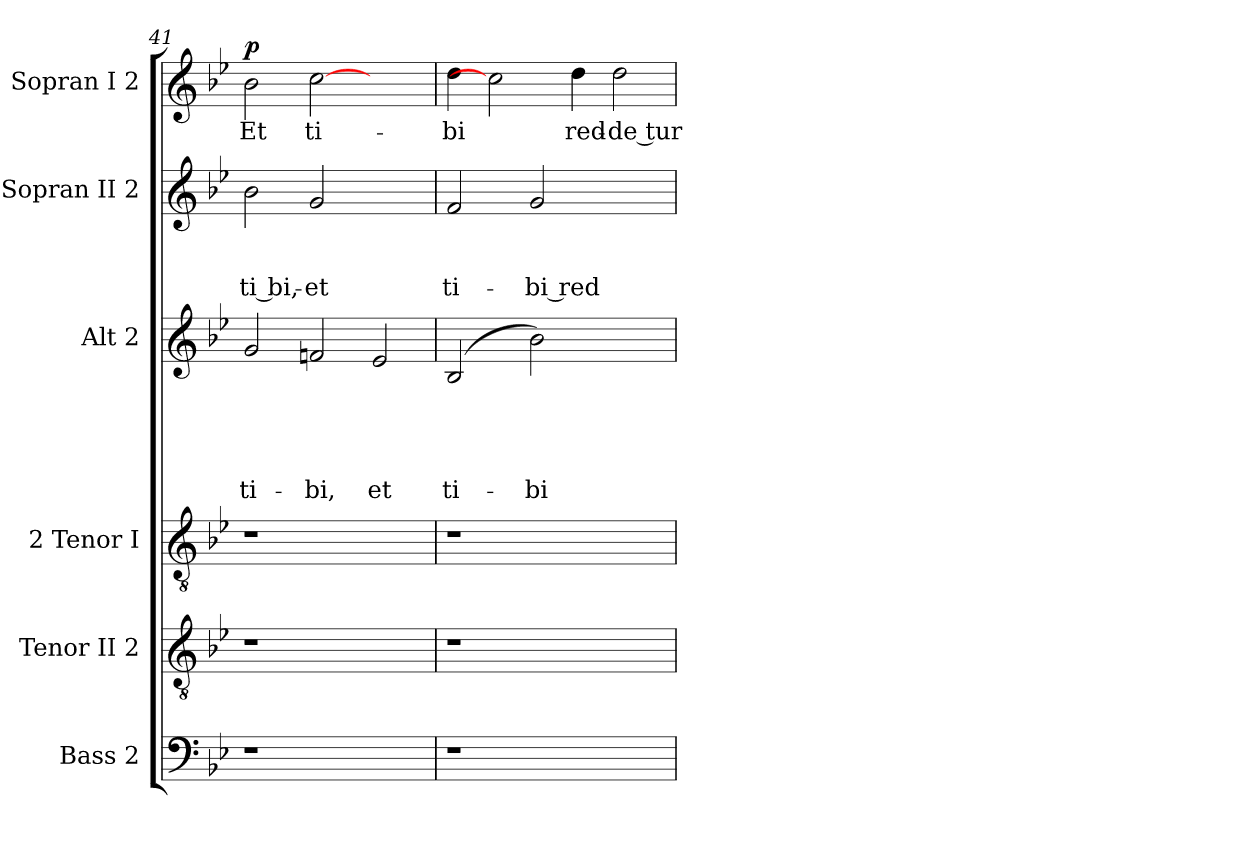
**kern	**kern	**kern	**kern	**text	**text	**text	**text	**text	**kern	**text	**text	**text	**kern	**text	**dynam
*part6	*part5	*part4	*part3	*part3	*part3	*part3	*part3	*part3	*part2	*part2	*part2	*part2	*part1	*part1	*part1
*staff6	*staff5	*staff4	*staff3	*staff3	*staff3	*staff3	*staff3	*staff3	*staff2	*staff2	*staff2	*staff2	*staff1	*staff1	*staff1
*I"Bass 2	*I"Tenor II 2	*I"2 Tenor I	*I"Alt 2	*	*	*	*	*	*I"Sopran II 2	*	*	*	*I"Sopran I 2	*	*
*clefF4	*clefGv2	*clefGv2	*clefG2	*	*	*	*	*	*clefG2	*	*	*	*clefG2	*	*
*k[b-e-]	*k[b-e-]	*k[b-e-]	*k[b-e-]	*	*	*	*	*	*k[b-e-]	*	*	*	*k[b-e-]	*	*
*B-:	*B-:	*B-:	*B-:	*	*	*	*	*	*B-:	*	*	*	*B-:	*	*
=41	=41	=41	=41	=41	=41	=41	=41	=41	=41	=41	=41	=41	=41	=41	=41
!	!	!	!	!	!	!	!	!LO:LY:b	!	!	!	!LO:LY:b	!	!LO:LY:b	!LO:DY:a
1r	1r	1r	2g/	.	.	.	.	ti-	2b-\	.	.	ti bi,-	2b-\	Et	p
!	!	!	!	!	!	!	!	!LO:LY:b	!	!	!	!LO:LY:b	!	!LO:LY:b	!
.	.	.	2fn/	.	.	.	.	-bi,	2g/	.	.	-et	[2cc	ti-	.
!	!	!	!	!	!	!	!	!LO:LY:b	!	!	!	!	!	!	!
2ryy	2ryy	2ryy	2e-/	.	.	.	.	et	2ryy	.	.	.	2ryy	.	.
=42	=42	=42	=42	=42	=42	=42	=42	=42	=42	=42	=42	=42	=42	=42	=42
!	!	!	!	!	!	!	!	!LO:LY:b	!	!	!	!LO:LY:b	!	!LO:LY:b	!
1r	1r	1r	(2B-/	.	.	.	.	ti-	2f/	.	.	ti-	4dd\	-bi	.
.	.	.	.	.	.	.	.	.	.	.	.	.	2cc]	.	.
!	!	!	!	!	!	!	!	!LO:LY:b	!	!	!	!LO:LY:b	!	!	!
.	.	.	2b-\)	.	.	.	.	-bi	2g/	.	.	-bi red-	.	.	.
!	!	!	!	!	!	!	!	!	!	!	!	!	!	!LO:LY:b	!
.	.	.	.	.	.	.	.	.	.	.	.	.	4dd\	red-	.
!	!	!	!	!	!	!	!	!	!	!	!	!	!	!LO:LY:b	!
2ryy	2ryy	2ryy	2ryy	.	.	.	.	.	2ryy	.	.	.	2dd\	-de tur-	.
=	=	=	=	=	=	=	=	=	=	=	=	=	=	=	=
*-	*-	*-	*-	*-	*-	*-	*-	*-	*-	*-	*-	*-	*-	*-	*-
